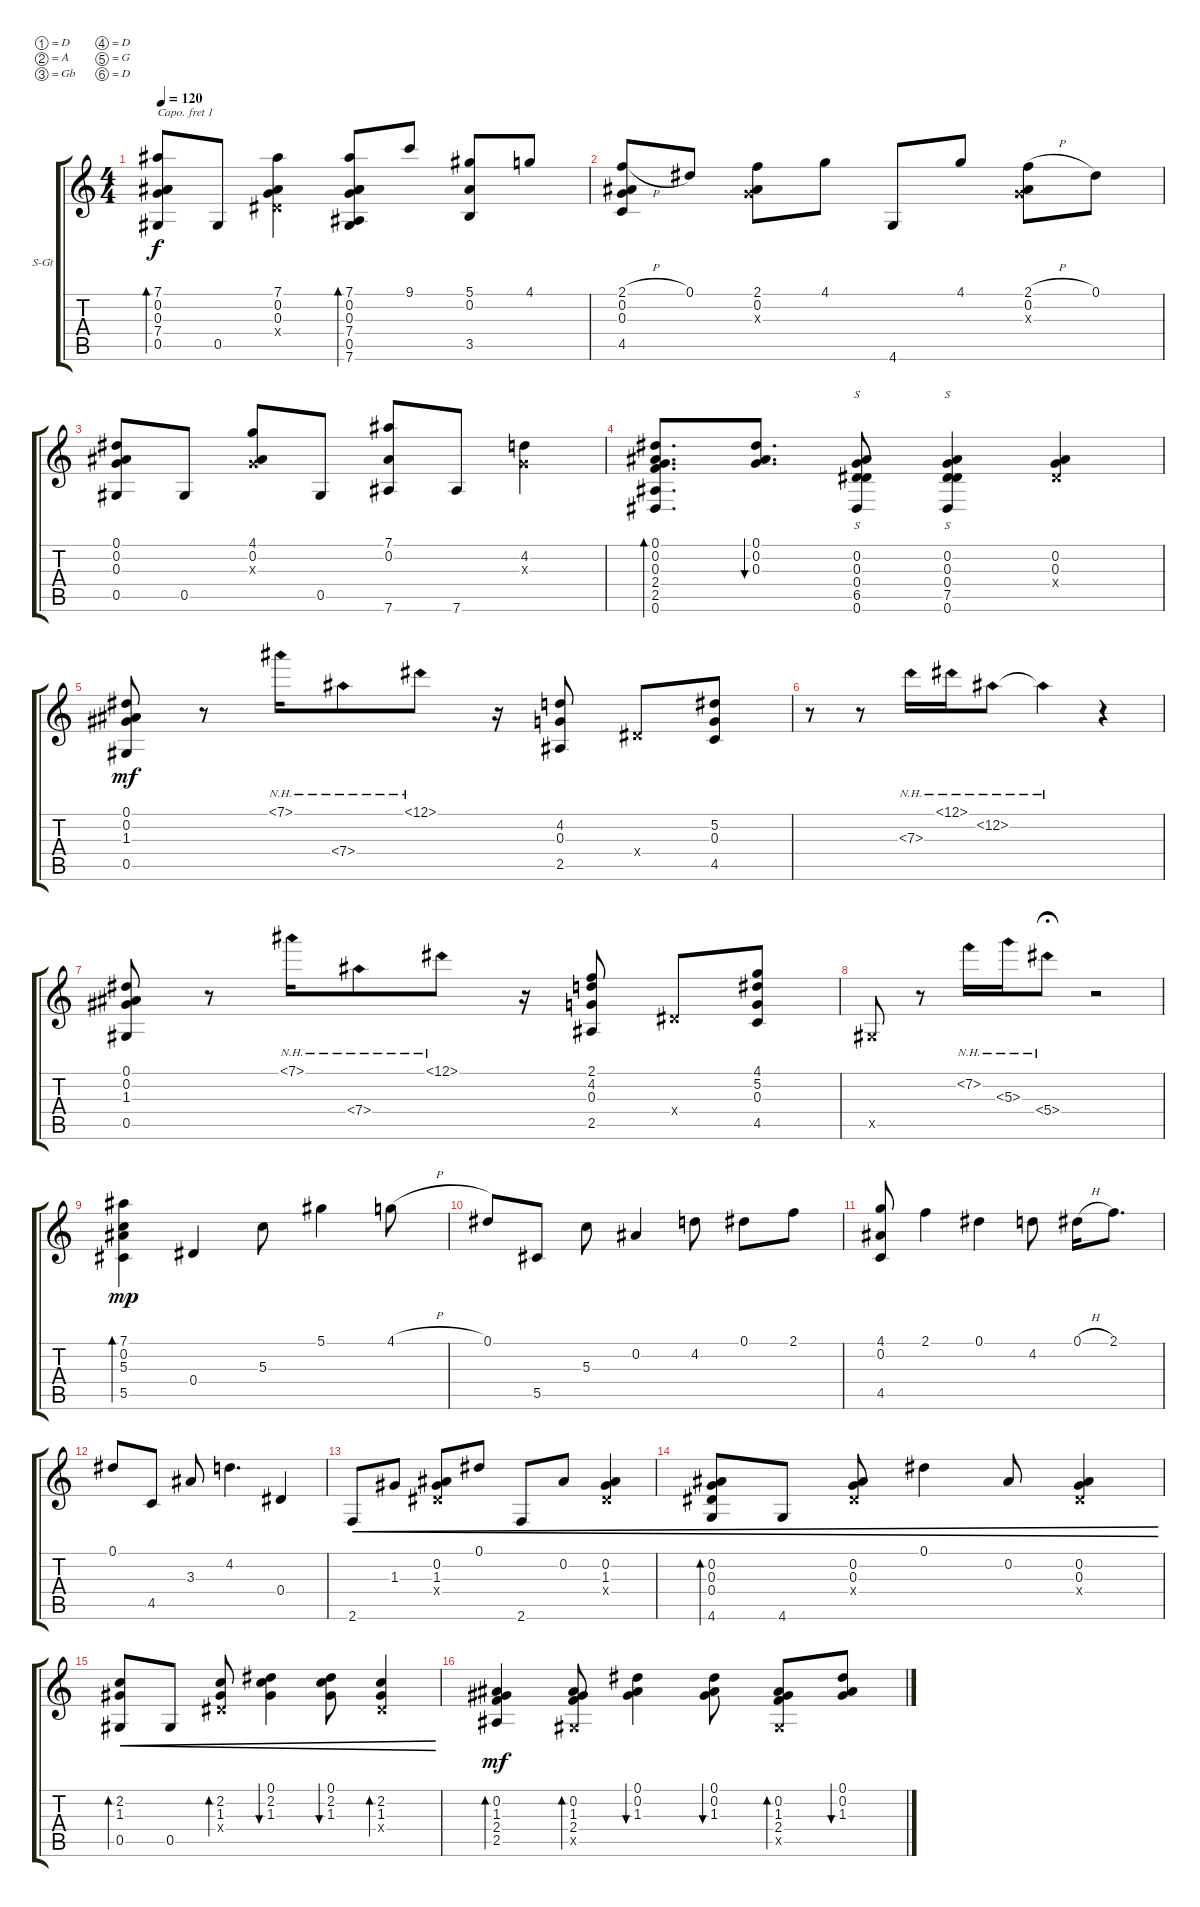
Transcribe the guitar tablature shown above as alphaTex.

\defaultSystemsLayout 4
\bracketExtendMode groupsimilarinstruments
\firstSystemTrackNameOrientation horizontal
\otherSystemsTrackNameOrientation horizontal
\track ("Steel Guitar" "S-Gt") {instrument acousticguitarsteel}
\staff {score tabs}
\capo 1
\tuning (D4 A3 Gb3 D3 G2 D2)
\ts (4 4)
\tempo 120
\clef g2
\ks c
(7.1 0.2 0.3 7.4 0.5).8{bd 30 dy f} 0.5.8 (0.4{x} 0.3 0.2 7.1).4 (7.1 0.2 0.3 7.4 0.5 7.6).8{bd 30} 9.1.8 (5.1 3.5 0.2).8 4.1.8 |
(2.1{h} 0.2 0.3 4.5).8 0.1.8 (2.1 0.2 0.3{x}).8 4.1.8 4.6.8 4.1.8 (2.1{h} 0.2 0.3{x}).8 0.1.8 |
(0.1 0.2 0.3 0.5).8 0.5.8 (4.1 0.2 0.3{x}).8 0.5.8 (7.1 7.6 0.2).8 7.6.8 (4.2 0.3{x}).4 |
(0.6 2.5 2.4 0.3 0.2 0.1).8{d bd 30} (0.1 0.2 0.3).8{d bu 30} (6.5 0.6 0.4 0.3 0.2).8{s} (7.5 0.2 0.3 0.4 0.6).4{s} (0.2 0.3 0.4{x}).4 |
(0.1 0.2 1.3 0.5).8{dy mf} r.8 7.1{nh}.16 7.4{nh}.8 12.1{nh}.8 r.16 (2.5 4.2 0.3).8 0.4{x}.8 (5.2 4.5 0.3).8 |
r.8 r.8 7.3{nh}.16 12.1{nh}.16 12.2{nh}.8 12.2{nh t}.4 r.4 |
(0.1 0.2 1.3 0.5).8 r.8 7.1{nh}.16 7.4{nh}.8 12.1{nh}.8 r.16 (2.5 4.2 2.1 0.3).8 0.4{x}.8 (5.2 4.5 4.1 0.3).8 |
0.5{x}.8 r.8 7.2{nh}.16 5.3{nh}.16 5.4{nh}.8{fermata (medium 0.5)} r.2 |
(7.1 0.2 5.3 5.5).4{bd 30 dy mp} 0.4.4 5.3.8 5.1.4 4.1{h}.8 |
0.1.8 5.5.8 5.3.8 0.2.4 4.2.8 0.1.8 2.1.8 |
(4.1 4.5 0.2).8 2.1.4 0.1.4 4.2.8 0.1{h}.16 2.1.8{d} |
0.1.8 4.5.8 3.3.8 4.2.4{d} 0.4.4 |
2.6.8{cre} 1.3.8{cre} (0.2 1.3 0.4{x}).8{cre} 0.1.8{cre} 2.6.8{cre} 0.2.8{cre} (1.3 0.2 0.4{x}).4{cre} |
(4.6 0.4 0.3 0.2).8{bd 30 cre} 4.6.8{cre} (0.2 0.3 0.4{x}).8{cre} 0.1.4{cre} 0.2.8{cre} (0.2 0.3 0.4{x}).4{cre} |
(0.5 2.2 1.3).8{bd 30 cre} 0.5.8{cre} (2.2 1.3 0.4{x}).8{bd 30 cre} (0.1 2.2 1.3).4{bu 30 cre} (2.2 0.1 1.3).8{bu 30 cre} (1.3 2.2 0.4{x}).4{bd 30 cre} |
(2.5 0.2 1.3 2.4).4{bd 30 dy mf} (0.2 1.3 2.4 0.5{x}).8{bd 30} (0.1 0.2 1.3).4{bu 30} (0.2 0.1 1.3).8{bu 30} (1.3 0.2 2.4 0.5{x}).8{bd 30} (0.1 0.2 1.3).8{bu 30}
